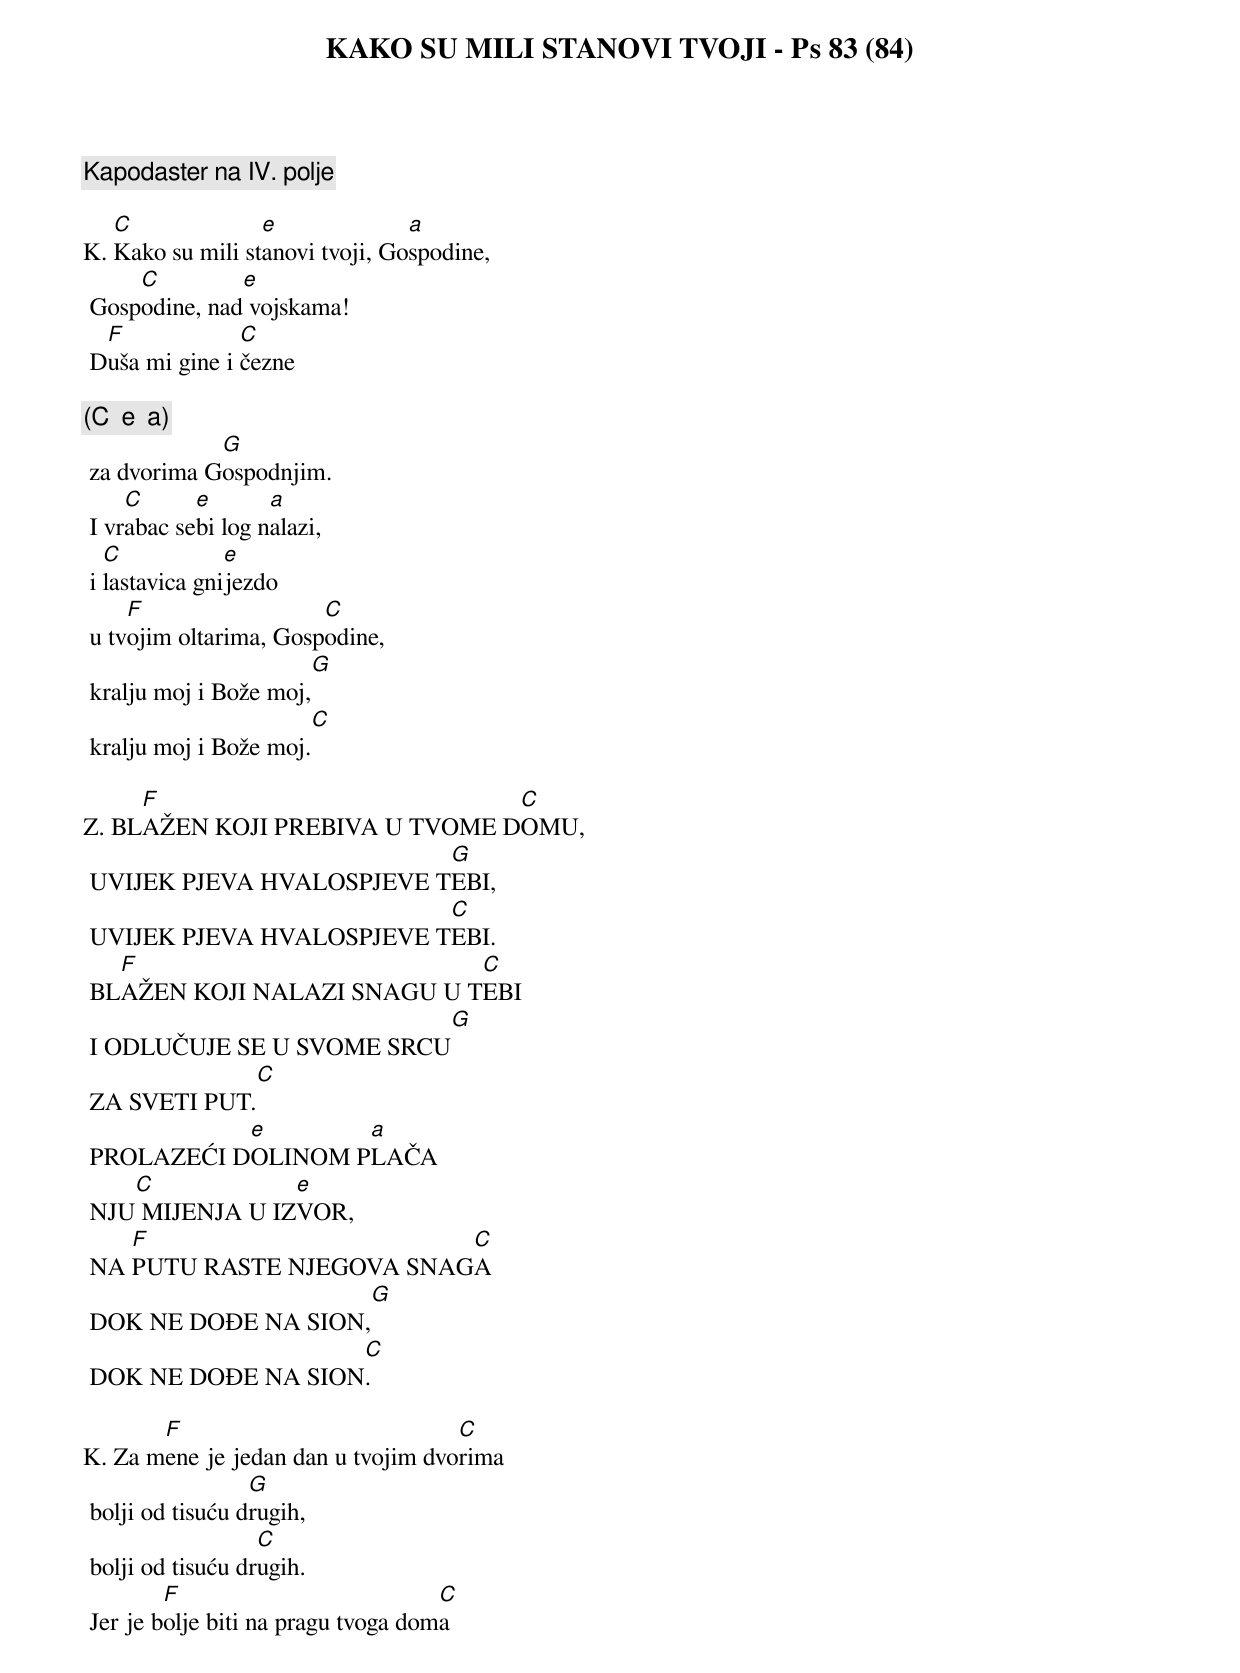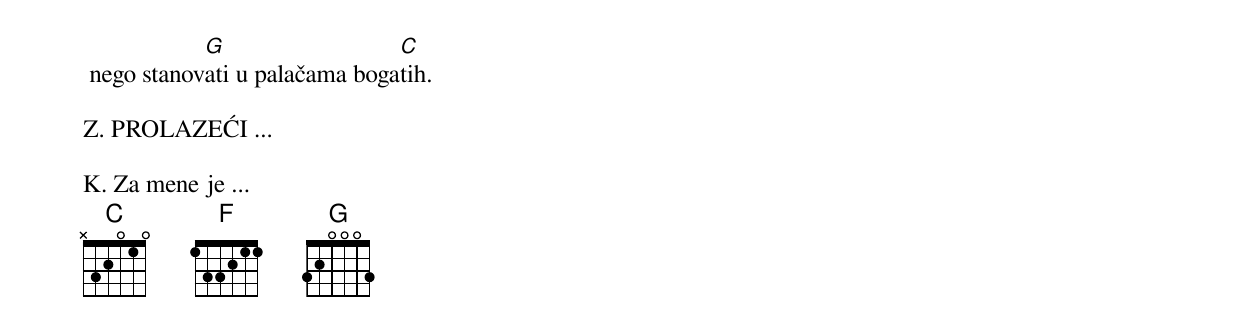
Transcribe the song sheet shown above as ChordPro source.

{title: KAKO SU MILI STANOVI TVOJI - Ps 83 (84)}

{comment: Kapodaster na IV. polje}

K.	[C]Kako su mili st[e]anovi tvoji, Go[a]spodine,
	Gosp[C]odine, nad[e] vojskama!
	D[F]uša mi gine i [C]čezne

{comment: (C  e  a)}
	za dvorima G[G]ospodnjim.
	I vr[C]abac se[e]bi log n[a]alazi,
	i [C]lastavica gni[e]jezdo
	u tv[F]ojim oltarima, Gosp[C]odine,
	kralju moj i Bože moj,[G]
	kralju moj i Bože moj.[C]

Z.	BL[F]AŽEN KOJI PREBIVA U TVOME D[C]OMU,
	UVIJEK PJEVA HVALOSPJEVE T[G]EBI,
	UVIJEK PJEVA HVALOSPJEVE T[C]EBI.
	BL[F]AŽEN KOJI NALAZI SNAGU U T[C]EBI
	I ODLUČUJE SE U SVOME SRCU[G]
	ZA SVETI PUT.[C]
	PROLAZEĆI D[e]OLINOM P[a]LAČA
	NJU[C] MIJENJA U IZ[e]VOR,
	NA [F]PUTU RASTE NJEGOVA SNAG[C]A
	DOK NE DOĐE NA SION,[G]
	DOK NE DOĐE NA SION[C].

K.	Za m[F]ene je jedan dan u tvojim dvo[C]rima
	bolji od tisuću d[G]rugih,
	bolji od tisuću dr[C]ugih.
	Jer je b[F]olje biti na pragu tvoga dom[C]a
	nego stanov[G]ati u palačama boga[C]tih.

Z.	PROLAZEĆI ...

K.	Za mene je ...
